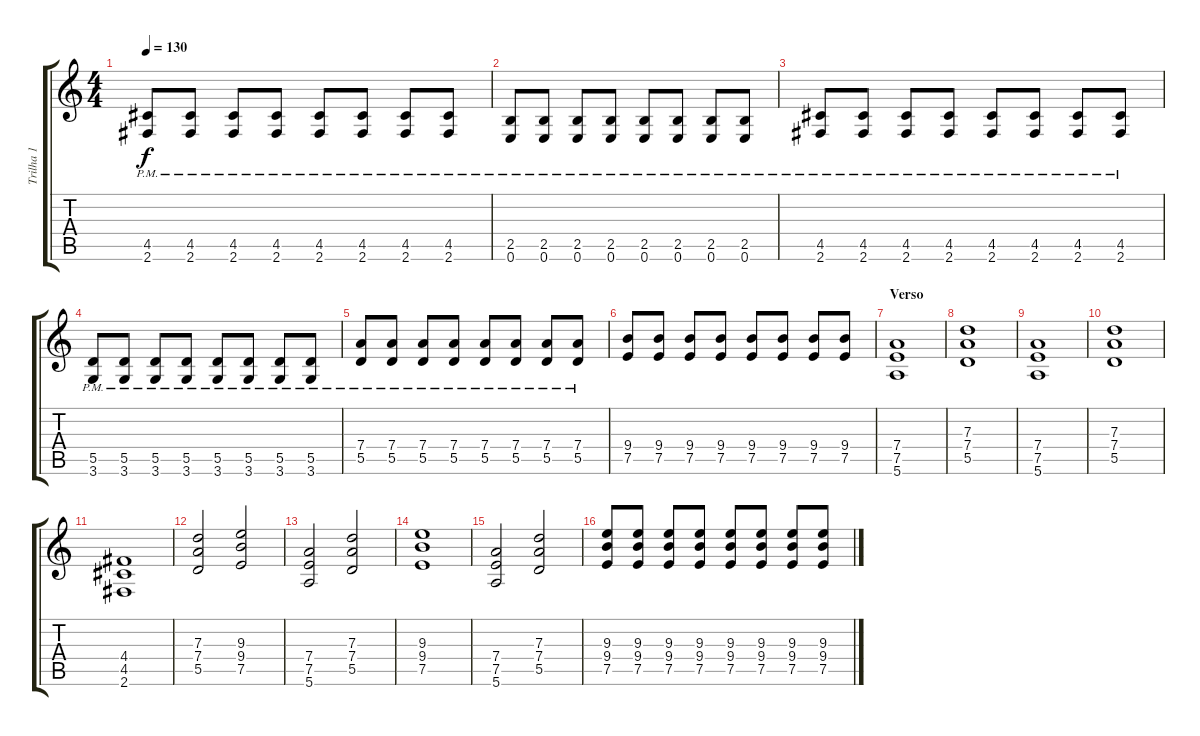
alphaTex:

\track ("Trilha 1" "Trilha 1") {instrument distortionguitar}
\staff {score tabs}
\tuning (E4 B3 G3 D3 A2 E2) {hide}
\ts (4 4)
\tempo 130
\clef g2
\ks c
(4.5{pm} 2.6{pm}).8{dy f} (4.5{pm} 2.6{pm}).8 (4.5{pm} 2.6{pm}).8 (4.5{pm} 2.6{pm}).8 (4.5{pm} 2.6{pm}).8 (4.5{pm} 2.6{pm}).8 (4.5{pm} 2.6{pm}).8 (4.5{pm} 2.6{pm}).8 |
(2.5{pm} 0.6{pm}).8 (2.5{pm} 0.6{pm}).8 (2.5{pm} 0.6{pm}).8 (2.5{pm} 0.6{pm}).8 (2.5{pm} 0.6{pm}).8 (2.5{pm} 0.6{pm}).8 (2.5{pm} 0.6{pm}).8 (2.5{pm} 0.6{pm}).8 |
(4.5{pm} 2.6{pm}).8 (4.5{pm} 2.6{pm}).8 (4.5{pm} 2.6{pm}).8 (4.5{pm} 2.6{pm}).8 (4.5{pm} 2.6{pm}).8 (4.5{pm} 2.6{pm}).8 (4.5{pm} 2.6{pm}).8 (4.5{pm} 2.6{pm}).8 |
(5.5{pm} 3.6{pm}).8 (5.5{pm} 3.6{pm}).8 (5.5{pm} 3.6{pm}).8 (5.5{pm} 3.6{pm}).8 (5.5{pm} 3.6{pm}).8 (5.5{pm} 3.6{pm}).8 (5.5{pm} 3.6{pm}).8 (5.5{pm} 3.6{pm}).8 |
(7.4{pm} 5.5{pm}).8 (7.4{pm} 5.5{pm}).8 (7.4{pm} 5.5{pm}).8 (7.4{pm} 5.5{pm}).8 (7.4{pm} 5.5{pm}).8 (7.4{pm} 5.5{pm}).8 (7.4{pm} 5.5{pm}).8 (7.4{pm} 5.5{pm}).8 |
(9.4 7.5).8 (9.4 7.5).8 (9.4 7.5).8 (9.4 7.5).8 (9.4 7.5).8 (9.4 7.5).8 (9.4 7.5).8 (9.4 7.5).8 |
\section ("" "Verso")
(7.4 7.5 5.6).1 |
(7.3 7.4 5.5).1 |
(7.4 7.5 5.6).1 |
(7.3 7.4 5.5).1 |
(4.4 4.5 2.6).1 |
(7.3 7.4 5.5).2 (9.3 9.4 7.5).2 |
(7.4 7.5 5.6).2 (7.3 7.4 5.5).2 |
(9.3 9.4 7.5).1 |
(7.4 7.5 5.6).2 (7.3 7.4 5.5).2 |
(9.3 9.4 7.5).8 (9.3 9.4 7.5).8 (9.3 9.4 7.5).8 (9.3 9.4 7.5).8 (9.3 9.4 7.5).8 (9.3 9.4 7.5).8 (9.3 9.4 7.5).8 (9.3 9.4 7.5).8
